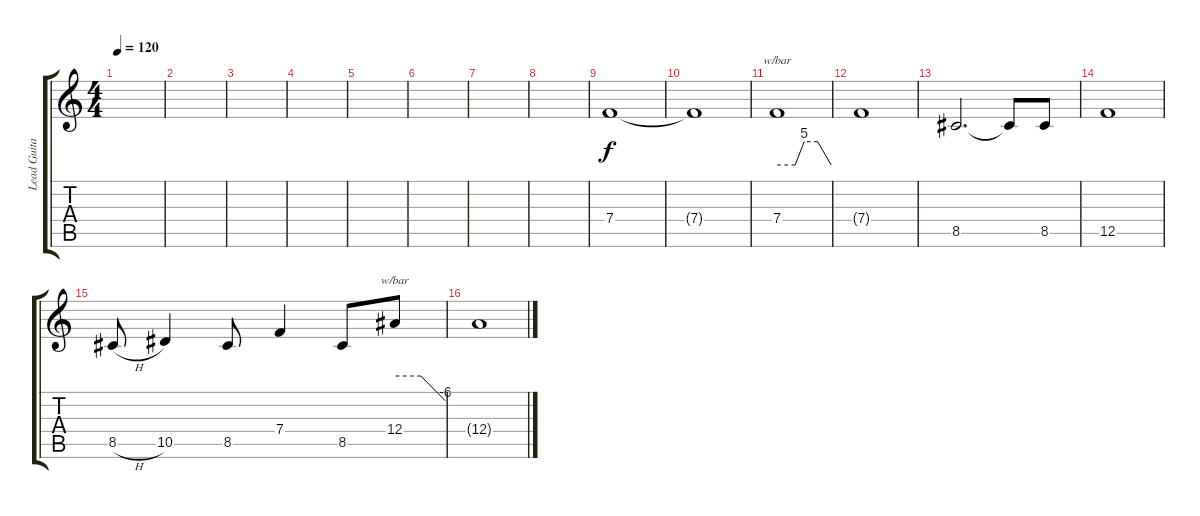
\track ("Lead Guitar" "Lead Guita") {instrument distortionguitar}
\staff {score tabs}
\tuning (C4 G3 Eb3 Bb2 F2 C2) {hide}
\ts (4 4)
\tempo 120
\clef g2
\ks c
|
|
|
|
|
|
|
|
7.4.1 |
7.4{t}.1 |
7.4.1{tbe (custom default 0 0 20 0 30 20 45 20 60 0)} |
7.4{t}.1 |
8.5.2{d} 8.5{t}.8 8.5.8 |
12.5.1 |
8.5{h}.8 10.5.4 8.5.8 7.4.4 8.5.8 12.4.8{tbe (custom default 0 0 31 0 60 -24)} |
12.4{t}.1
